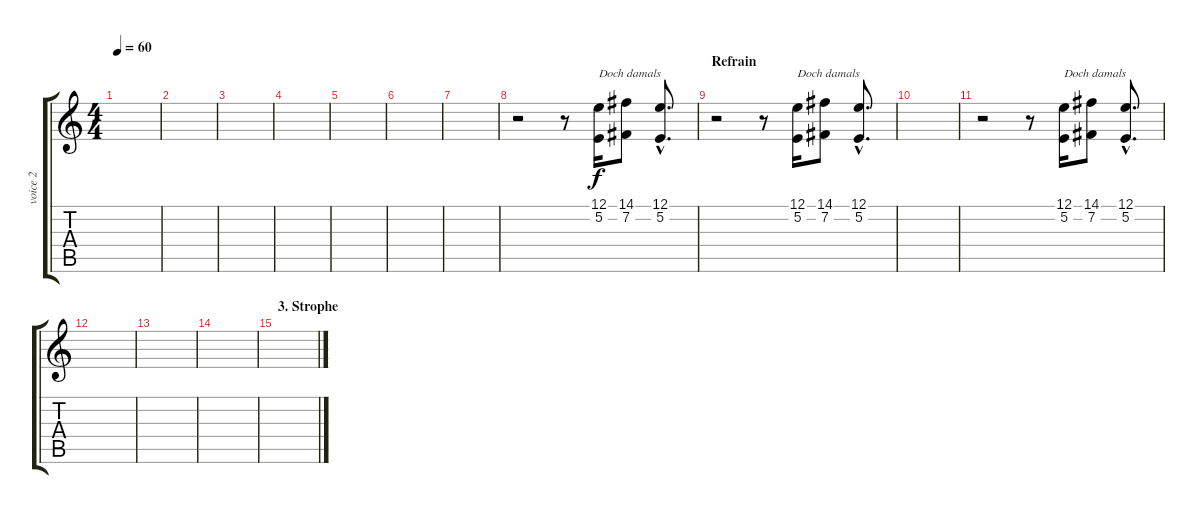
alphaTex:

\track ("voice 2" "voice 2") {instrument tenorsax}
\staff {score tabs}
\tuning (E4 B3 G3 D3 A2 E2) {hide}
\ts (4 4)
\tempo 60
\clef g2
\ks c
|
|
|
|
|
|
|
r.2 r.8 (12.1 5.2).16{txt "Doch damals"} (14.1 7.2).8 (12.1{hac} 5.2{hac}).8{d} |
\section ("" "Refrain")
r.2 r.8 (12.1 5.2).16{txt "Doch damals"} (14.1 7.2).8 (12.1{hac} 5.2{hac}).8{d} |
|
r.2 r.8 (12.1 5.2).16{txt "Doch damals"} (14.1 7.2).8 (12.1{hac} 5.2{hac}).8{d} |
|
|
|
\section ("" "3. Strophe")
